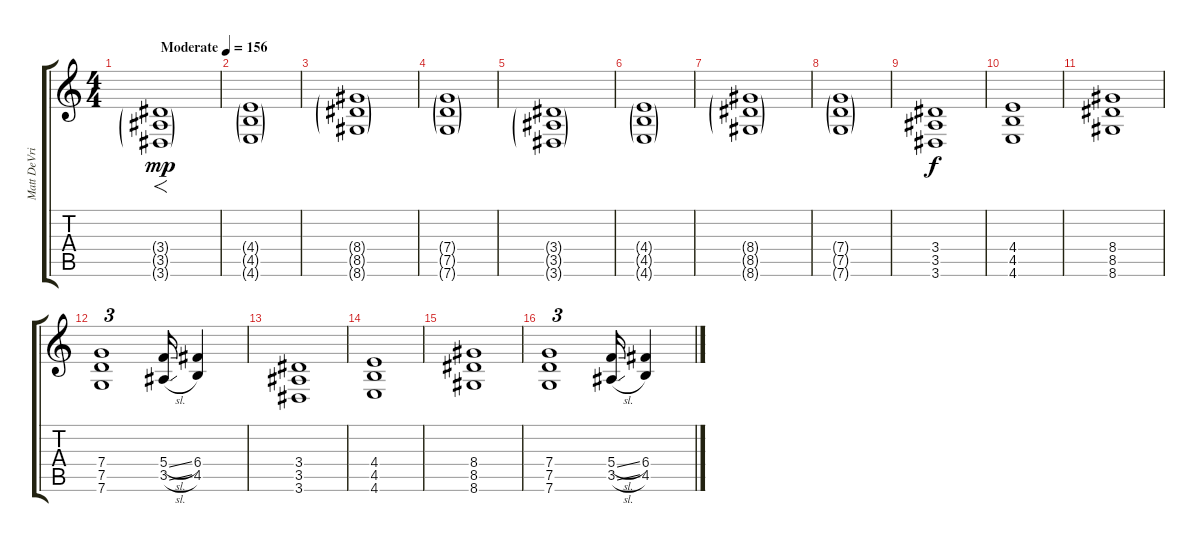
\track ("Matt DeVries" "Matt DeVri") {instrument distortionguitar}
\staff {score tabs}
\tuning (D4 A3 F3 C3 G2 C2) {hide}
\ts (4 4)
\tempo (156 "Moderate")
\clef g2
\ks c
(3.4{g} 3.5{g} 3.6{g}).1{f dy mp instrument distortionguitar} |
(4.4{g} 4.5{g} 4.6{g}).1 |
(8.4{g} 8.5{g} 8.6{g}).1 |
(7.4{g} 7.5{g} 7.6{g}).1 |
(3.4{g} 3.5{g} 3.6{g}).1 |
(4.4{g} 4.5{g} 4.6{g}).1 |
(8.4{g} 8.5{g} 8.6{g}).1 |
(7.4{g} 7.5{g} 7.6{g}).1 |
(3.4 3.5 3.6).1{dy f} |
(4.4 4.5 4.6).1 |
(8.4 8.5 8.6).1 |
(7.4 7.5 7.6).1{tu (3 2)} (5.4{sl} 3.5{sl}).16 (6.4 4.5).4 |
(3.4 3.5 3.6).1 |
(4.4 4.5 4.6).1 |
(8.4 8.5 8.6).1 |
(7.4 7.5 7.6).1{tu (3 2)} (5.4{sl} 3.5{sl}).16 (6.4 4.5).4
